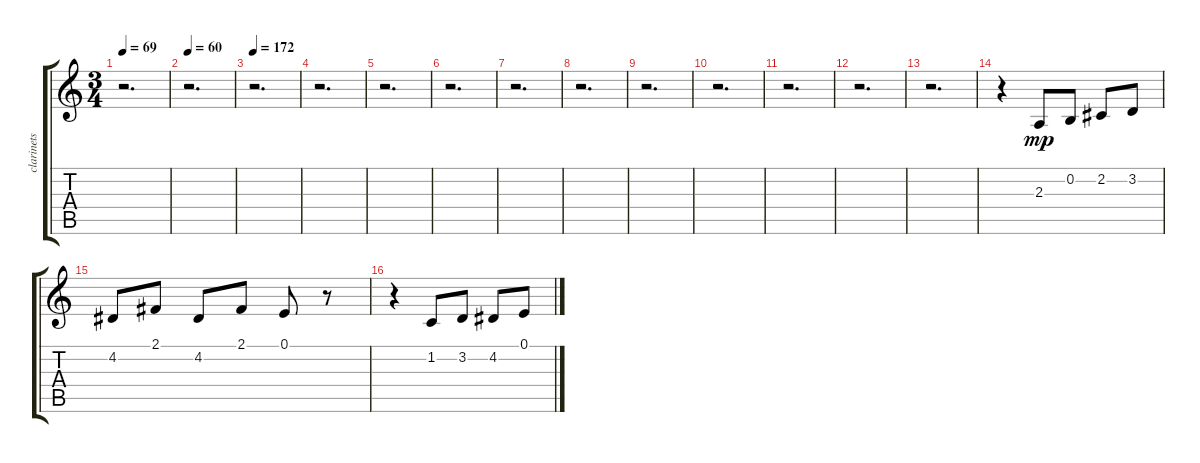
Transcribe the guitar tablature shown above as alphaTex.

\track ("clarinets" "clarinets") {instrument clarinet}
\staff {score tabs}
\tuning (E4 B3 G3 D3 A2 E2) {hide}
\ts (3 4)
\tempo 69
\clef g2
\ks c
r.2{d dy f} |
\tempo 60
r.2{d} |
\tempo 172
r.2{d} |
r.2{d} |
r.2{d} |
r.2{d} |
r.2{d} |
r.2{d} |
r.2{d} |
r.2{d} |
r.2{d} |
r.2{d} |
r.2{d} |
r.4 2.3.8{dy mp} 0.2.8 2.2.8 3.2.8 |
4.2.8 2.1.8 4.2.8 2.1.8 0.1.8 r.8 |
r.4 1.2.8 3.2.8 4.2.8 0.1.8
